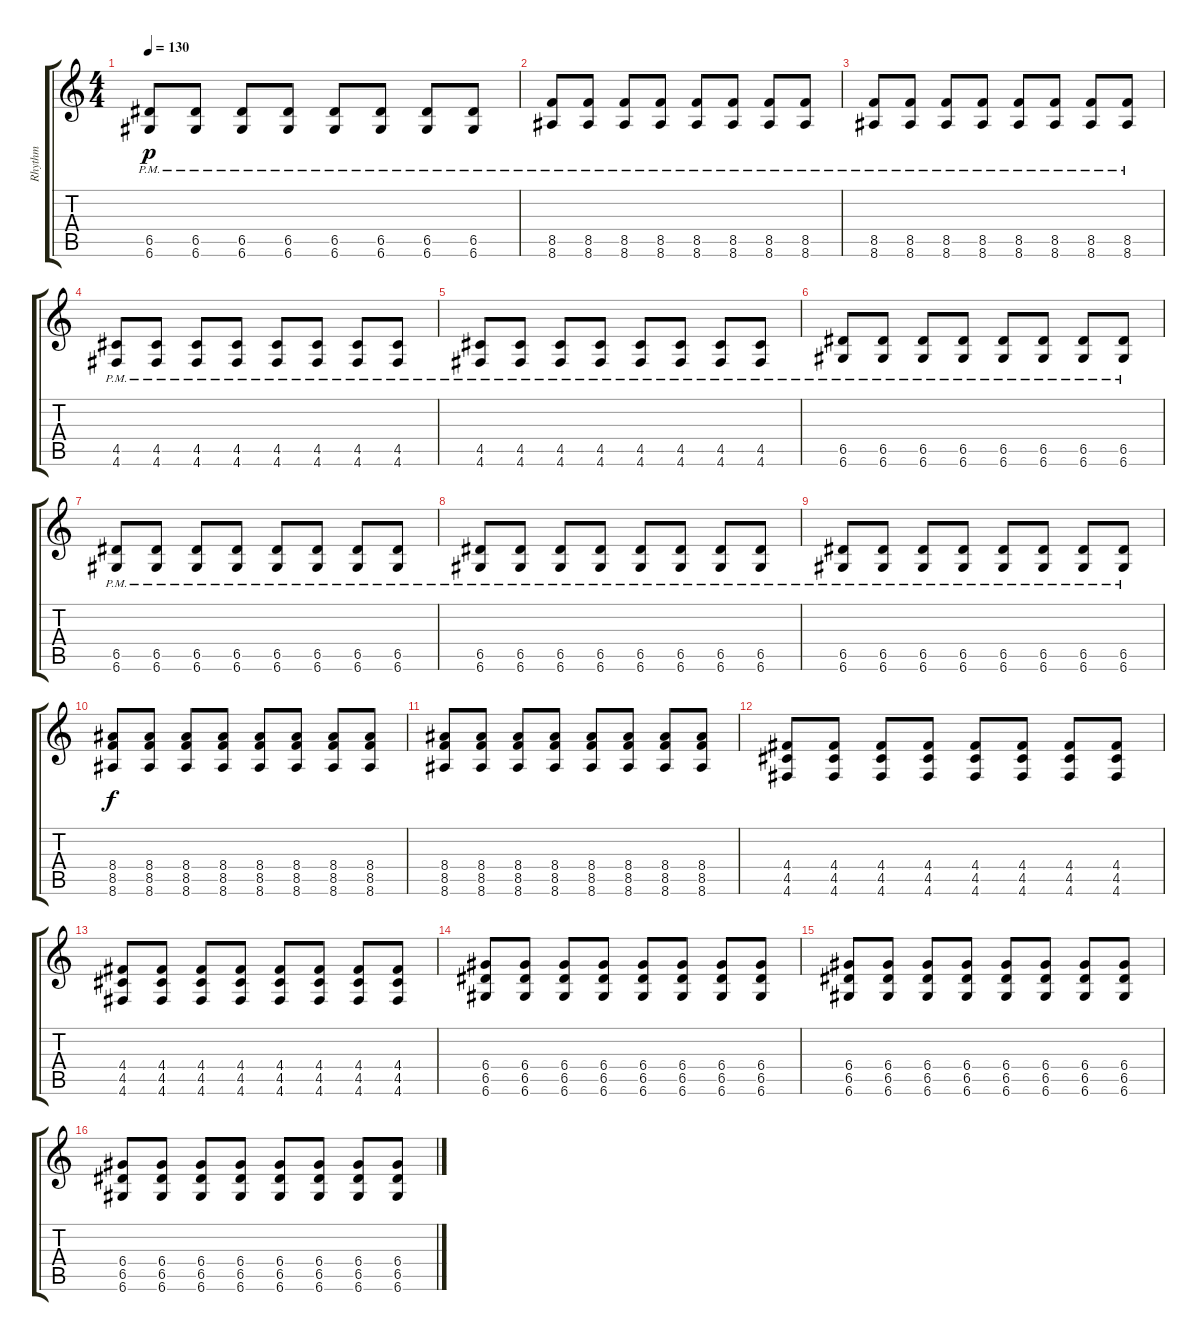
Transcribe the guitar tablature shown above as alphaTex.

\track ("Rhythm" "Rhythm") {instrument overdrivenguitar}
\staff {score tabs}
\tuning (E4 B3 G3 D3 A2 D2) {hide}
\ts (4 4)
\tempo 130
\clef g2
\ks c
(6.5 6.6{pm}).8{dy p} (6.5 6.6{pm}).8 (6.5 6.6{pm}).8 (6.5 6.6{pm}).8 (6.5 6.6{pm}).8 (6.5 6.6{pm}).8 (6.5 6.6{pm}).8 (6.5 6.6{pm}).8 |
(8.5 8.6{pm}).8 (8.5 8.6{pm}).8 (8.5 8.6{pm}).8 (8.5 8.6{pm}).8 (8.5 8.6{pm}).8 (8.5 8.6{pm}).8 (8.5 8.6{pm}).8 (8.5 8.6{pm}).8 |
(8.5 8.6{pm}).8 (8.5 8.6{pm}).8 (8.5 8.6{pm}).8 (8.5 8.6{pm}).8 (8.5 8.6{pm}).8 (8.5 8.6{pm}).8 (8.5 8.6{pm}).8 (8.5 8.6{pm}).8 |
(4.5 4.6{pm}).8 (4.5 4.6{pm}).8 (4.5 4.6{pm}).8 (4.5 4.6{pm}).8 (4.5 4.6{pm}).8 (4.5 4.6{pm}).8 (4.5 4.6{pm}).8 (4.5 4.6{pm}).8 |
(4.5 4.6{pm}).8 (4.5 4.6{pm}).8 (4.5 4.6{pm}).8 (4.5 4.6{pm}).8 (4.5 4.6{pm}).8 (4.5 4.6{pm}).8 (4.5 4.6{pm}).8 (4.5 4.6{pm}).8 |
(6.5 6.6{pm}).8 (6.5 6.6{pm}).8 (6.5 6.6{pm}).8 (6.5 6.6{pm}).8 (6.5 6.6{pm}).8 (6.5 6.6{pm}).8 (6.5 6.6{pm}).8 (6.5 6.6{pm}).8 |
(6.5 6.6{pm}).8 (6.5 6.6{pm}).8 (6.5 6.6{pm}).8 (6.5 6.6{pm}).8 (6.5 6.6{pm}).8 (6.5 6.6{pm}).8 (6.5 6.6{pm}).8 (6.5 6.6{pm}).8 |
(6.5 6.6{pm}).8 (6.5 6.6{pm}).8 (6.5 6.6{pm}).8 (6.5 6.6{pm}).8 (6.5 6.6{pm}).8 (6.5 6.6{pm}).8 (6.5 6.6{pm}).8 (6.5 6.6{pm}).8 |
(6.5 6.6{pm}).8 (6.5 6.6{pm}).8 (6.5 6.6{pm}).8 (6.5 6.6{pm}).8 (6.5 6.6{pm}).8 (6.5 6.6{pm}).8 (6.5 6.6{pm}).8 (6.5 6.6{pm}).8 |
(8.4 8.5 8.6).8{dy f} (8.4 8.5 8.6).8 (8.4 8.5 8.6).8 (8.4 8.5 8.6).8 (8.4 8.5 8.6).8 (8.4 8.5 8.6).8 (8.4 8.5 8.6).8 (8.4 8.5 8.6).8 |
(8.4 8.5 8.6).8 (8.4 8.5 8.6).8 (8.4 8.5 8.6).8 (8.4 8.5 8.6).8 (8.4 8.5 8.6).8 (8.4 8.5 8.6).8 (8.4 8.5 8.6).8 (8.4 8.5 8.6).8 |
(4.4 4.5 4.6).8 (4.4 4.5 4.6).8 (4.4 4.5 4.6).8 (4.4 4.5 4.6).8 (4.4 4.5 4.6).8 (4.4 4.5 4.6).8 (4.4 4.5 4.6).8 (4.4 4.5 4.6).8 |
(4.4 4.5 4.6).8 (4.4 4.5 4.6).8 (4.4 4.5 4.6).8 (4.4 4.5 4.6).8 (4.4 4.5 4.6).8 (4.4 4.5 4.6).8 (4.4 4.5 4.6).8 (4.4 4.5 4.6).8 |
(6.4 6.5 6.6).8 (6.4 6.5 6.6).8 (6.4 6.5 6.6).8 (6.4 6.5 6.6).8 (6.4 6.5 6.6).8 (6.4 6.5 6.6).8 (6.4 6.5 6.6).8 (6.4 6.5 6.6).8 |
(6.4 6.5 6.6).8 (6.4 6.5 6.6).8 (6.4 6.5 6.6).8 (6.4 6.5 6.6).8 (6.4 6.5 6.6).8 (6.4 6.5 6.6).8 (6.4 6.5 6.6).8 (6.4 6.5 6.6).8 |
(6.4 6.5 6.6).8 (6.4 6.5 6.6).8 (6.4 6.5 6.6).8 (6.4 6.5 6.6).8 (6.4 6.5 6.6).8 (6.4 6.5 6.6).8 (6.4 6.5 6.6).8 (6.4 6.5 6.6).8
